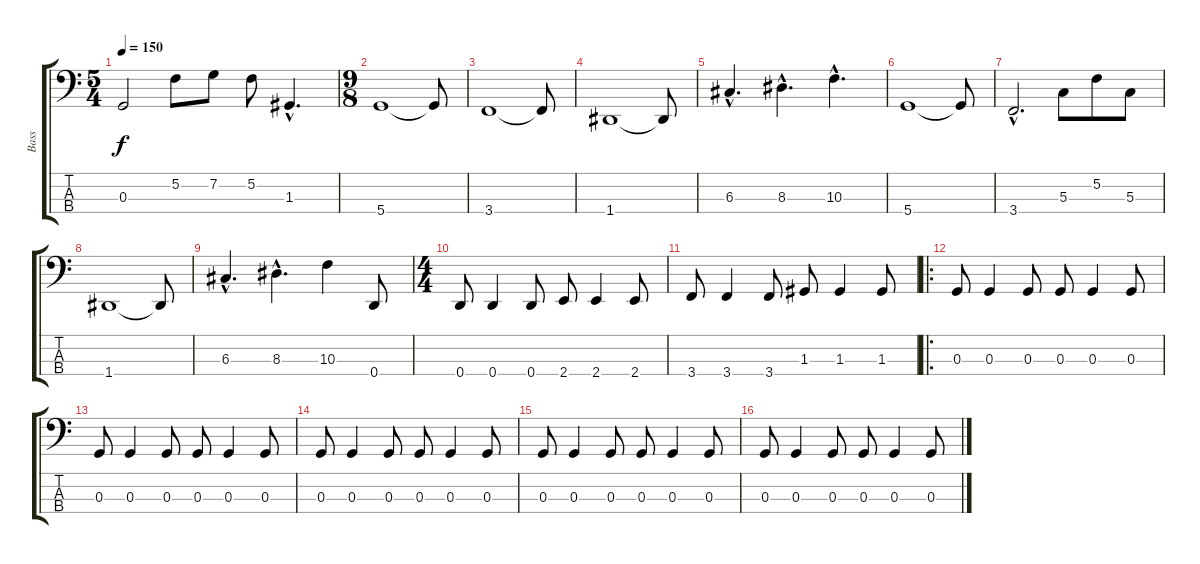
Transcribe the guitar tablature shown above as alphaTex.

\track ("Bass" "Bass") {instrument electricbassfinger}
\staff {score tabs}
\tuning (F2 C2 G1 D1) {hide}
\ts (5 4)
\tempo 150
\clef f4
\ks aminor
0.3.2{dy f} 5.2.8 7.2.8 5.2.8 1.3{hac}.4{d} |
\ts (9 8)
5.4.1 5.4{t}.8 |
3.4.1 3.4{t}.8 |
1.4.1 1.4{t}.8 |
6.3{hac}.4{d} 8.3{hac}.4{d} 10.3{hac}.4{d} |
5.4.1 5.4{t}.8 |
3.4{hac}.2{d} 5.3.8 5.2.8 5.3.8 |
1.4.1 1.4{t}.8 |
6.3{hac}.4{d} 8.3{hac}.4{d} 10.3.4 0.4.8 |
\ts (4 4)
0.4.8 0.4.4 0.4.8 2.4.8 2.4.4 2.4.8 |
3.4.8 3.4.4 3.4.8 1.3.8 1.3.4 1.3.8 |
\ro
0.3.8 0.3.4 0.3.8 0.3.8 0.3.4 0.3.8 |
0.3.8 0.3.4 0.3.8 0.3.8 0.3.4 0.3.8 |
0.3.8 0.3.4 0.3.8 0.3.8 0.3.4 0.3.8 |
0.3.8 0.3.4 0.3.8 0.3.8 0.3.4 0.3.8 |
0.3.8 0.3.4 0.3.8 0.3.8 0.3.4 0.3.8
